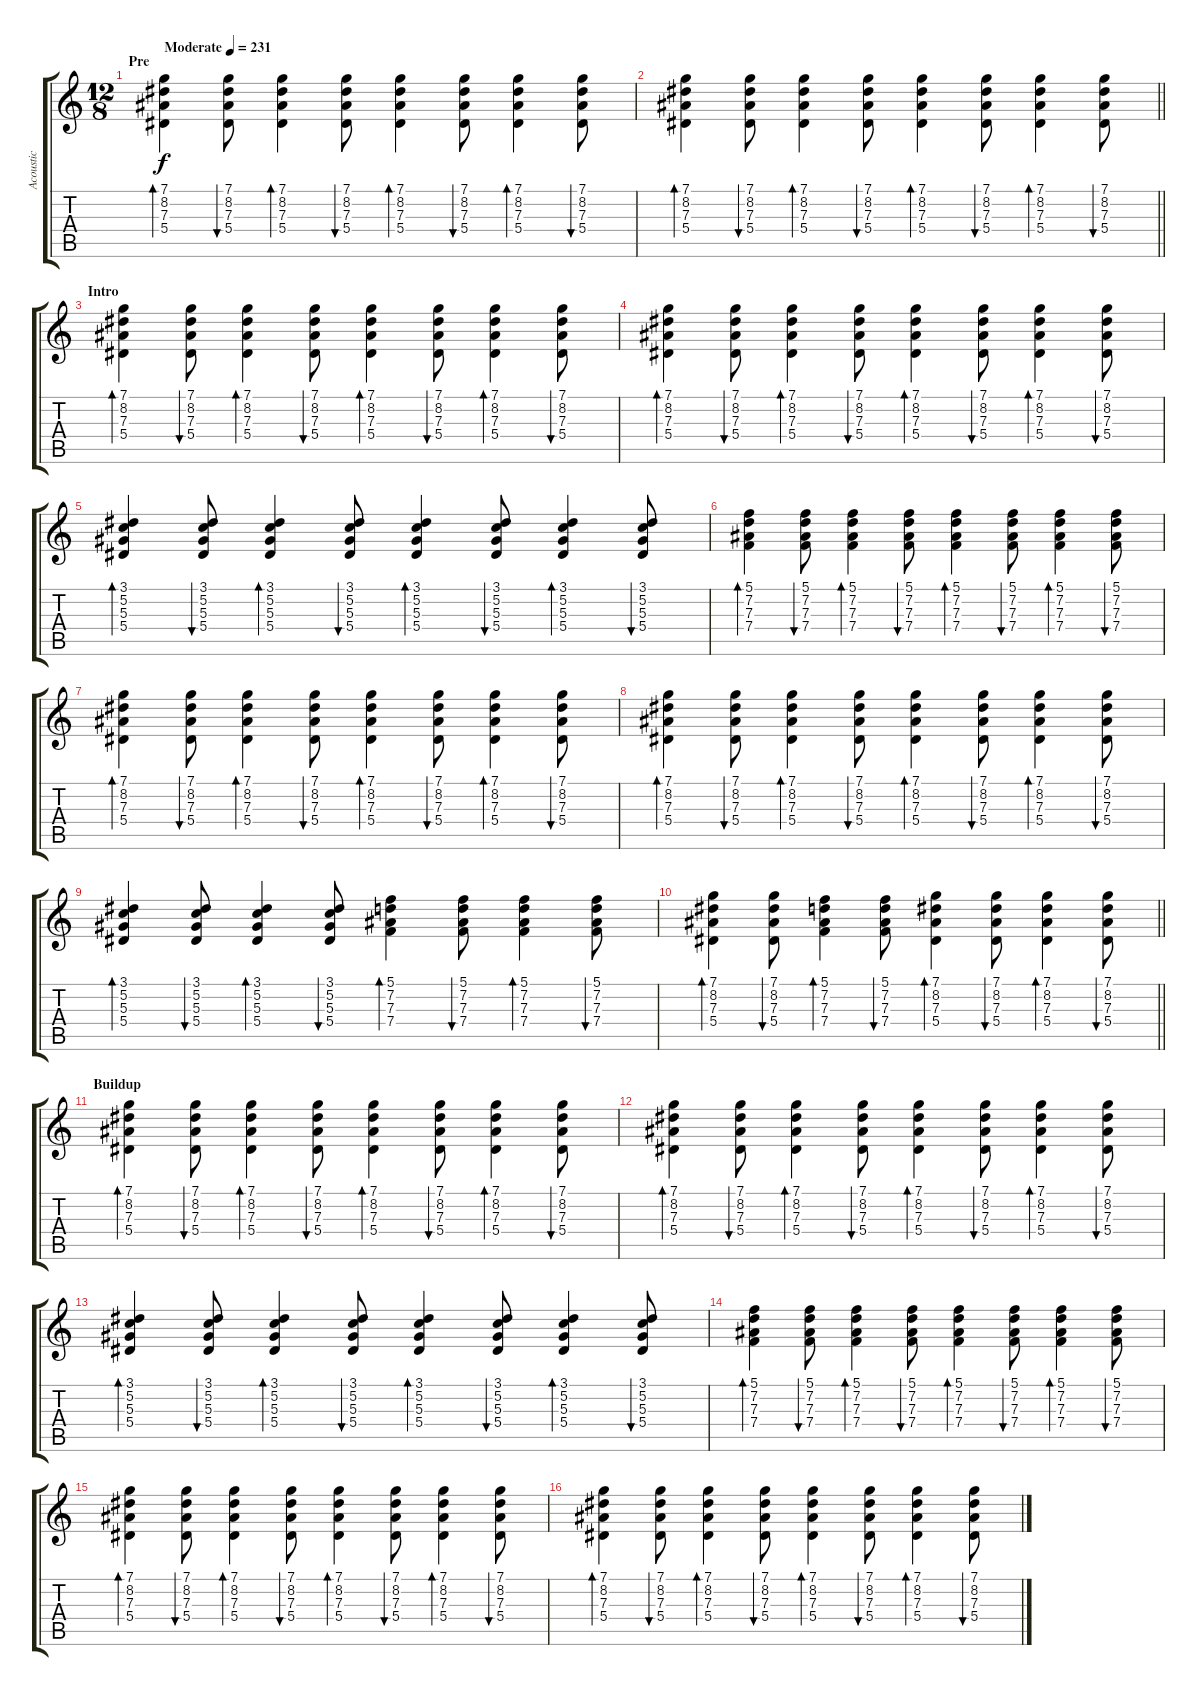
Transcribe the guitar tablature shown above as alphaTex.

\track ("Acoustic" "Acoustic") {instrument acousticguitarsteel}
\staff {score tabs}
\tuning (C4 G3 Eb3 Bb2 F2 C2) {hide}
\ts (12 8)
\section ("" "Pre")
\tempo (231 "Moderate")
\clef g2
\ks c
(7.1 8.2 7.3 5.4).4{bd 60 dy f instrument acousticguitarsteel} (7.1 8.2 7.3 5.4).8{bu 60} (7.1 8.2 7.3 5.4).4{bd 60} (7.1 8.2 7.3 5.4).8{bu 60} (7.1 8.2 7.3 5.4).4{bd 60} (7.1 8.2 7.3 5.4).8{bu 60} (7.1 8.2 7.3 5.4).4{bd 60} (7.1 8.2 7.3 5.4).8{bu 60} |
\barLineRight lightlight
(7.1 8.2 7.3 5.4).4{bd 60} (7.1 8.2 7.3 5.4).8{bu 60} (7.1 8.2 7.3 5.4).4{bd 60} (7.1 8.2 7.3 5.4).8{bu 60} (7.1 8.2 7.3 5.4).4{bd 60} (7.1 8.2 7.3 5.4).8{bu 60} (7.1 8.2 7.3 5.4).4{bd 60} (7.1 8.2 7.3 5.4).8{bu 60} |
\section ("" "Intro")
(7.1 8.2 7.3 5.4).4{bd 60} (7.1 8.2 7.3 5.4).8{bu 60} (7.1 8.2 7.3 5.4).4{bd 60} (7.1 8.2 7.3 5.4).8{bu 60} (7.1 8.2 7.3 5.4).4{bd 60} (7.1 8.2 7.3 5.4).8{bu 60} (7.1 8.2 7.3 5.4).4{bd 60} (7.1 8.2 7.3 5.4).8{bu 60} |
(7.1 8.2 7.3 5.4).4{bd 60} (7.1 8.2 7.3 5.4).8{bu 60} (7.1 8.2 7.3 5.4).4{bd 60} (7.1 8.2 7.3 5.4).8{bu 60} (7.1 8.2 7.3 5.4).4{bd 60} (7.1 8.2 7.3 5.4).8{bu 60} (7.1 8.2 7.3 5.4).4{bd 60} (7.1 8.2 7.3 5.4).8{bu 60} |
(3.1 5.2 5.3 5.4).4{bd 60} (3.1 5.2 5.3 5.4).8{bu 60} (3.1 5.2 5.3 5.4).4{bd 60} (3.1 5.2 5.3 5.4).8{bu 60} (3.1 5.2 5.3 5.4).4{bd 60} (3.1 5.2 5.3 5.4).8{bu 60} (3.1 5.2 5.3 5.4).4{bd 60} (3.1 5.2 5.3 5.4).8{bu 60} |
(5.1 7.2 7.3 7.4).4{bd 60} (5.1 7.2 7.3 7.4).8{bu 60} (5.1 7.2 7.3 7.4).4{bd 60} (5.1 7.2 7.3 7.4).8{bu 60} (5.1 7.2 7.3 7.4).4{bd 60} (5.1 7.2 7.3 7.4).8{bu 60} (5.1 7.2 7.3 7.4).4{bd 60} (5.1 7.2 7.3 7.4).8{bu 60} |
(7.1 8.2 7.3 5.4).4{bd 60} (7.1 8.2 7.3 5.4).8{bu 60} (7.1 8.2 7.3 5.4).4{bd 60} (7.1 8.2 7.3 5.4).8{bu 60} (7.1 8.2 7.3 5.4).4{bd 60} (7.1 8.2 7.3 5.4).8{bu 60} (7.1 8.2 7.3 5.4).4{bd 60} (7.1 8.2 7.3 5.4).8{bu 60} |
(7.1 8.2 7.3 5.4).4{bd 60} (7.1 8.2 7.3 5.4).8{bu 60} (7.1 8.2 7.3 5.4).4{bd 60} (7.1 8.2 7.3 5.4).8{bu 60} (7.1 8.2 7.3 5.4).4{bd 60} (7.1 8.2 7.3 5.4).8{bu 60} (7.1 8.2 7.3 5.4).4{bd 60} (7.1 8.2 7.3 5.4).8{bu 60} |
(3.1 5.2 5.3 5.4).4{bd 60} (3.1 5.2 5.3 5.4).8{bu 60} (3.1 5.2 5.3 5.4).4{bd 60} (3.1 5.2 5.3 5.4).8{bu 60} (5.1 7.2 7.3 7.4).4{bd 60} (5.1 7.2 7.3 7.4).8{bu 60} (5.1 7.2 7.3 7.4).4{bd 60} (5.1 7.2 7.3 7.4).8{bu 60} |
\barLineRight lightlight
(7.1 8.2 7.3 5.4).4{bd 60} (7.1 8.2 7.3 5.4).8{bu 60} (5.1 7.2 7.3 7.4).4{bd 60} (5.1 7.2 7.3 7.4).8{bu 60} (7.1 8.2 7.3 5.4).4{bd 60} (7.1 8.2 7.3 5.4).8{bu 60} (7.1 8.2 7.3 5.4).4{bd 60} (7.1 8.2 7.3 5.4).8{bu 60} |
\section ("" "Buildup")
(7.1 8.2 7.3 5.4).4{bd 60} (7.1 8.2 7.3 5.4).8{bu 60} (7.1 8.2 7.3 5.4).4{bd 60} (7.1 8.2 7.3 5.4).8{bu 60} (7.1 8.2 7.3 5.4).4{bd 60} (7.1 8.2 7.3 5.4).8{bu 60} (7.1 8.2 7.3 5.4).4{bd 60} (7.1 8.2 7.3 5.4).8{bu 60} |
(7.1 8.2 7.3 5.4).4{bd 60} (7.1 8.2 7.3 5.4).8{bu 60} (7.1 8.2 7.3 5.4).4{bd 60} (7.1 8.2 7.3 5.4).8{bu 60} (7.1 8.2 7.3 5.4).4{bd 60} (7.1 8.2 7.3 5.4).8{bu 60} (7.1 8.2 7.3 5.4).4{bd 60} (7.1 8.2 7.3 5.4).8{bu 60} |
(3.1 5.2 5.3 5.4).4{bd 60} (3.1 5.2 5.3 5.4).8{bu 60} (3.1 5.2 5.3 5.4).4{bd 60} (3.1 5.2 5.3 5.4).8{bu 60} (3.1 5.2 5.3 5.4).4{bd 60} (3.1 5.2 5.3 5.4).8{bu 60} (3.1 5.2 5.3 5.4).4{bd 60} (3.1 5.2 5.3 5.4).8{bu 60} |
(5.1 7.2 7.3 7.4).4{bd 60} (5.1 7.2 7.3 7.4).8{bu 60} (5.1 7.2 7.3 7.4).4{bd 60} (5.1 7.2 7.3 7.4).8{bu 60} (5.1 7.2 7.3 7.4).4{bd 60} (5.1 7.2 7.3 7.4).8{bu 60} (5.1 7.2 7.3 7.4).4{bd 60} (5.1 7.2 7.3 7.4).8{bu 60} |
(7.1 8.2 7.3 5.4).4{bd 60} (7.1 8.2 7.3 5.4).8{bu 60} (7.1 8.2 7.3 5.4).4{bd 60} (7.1 8.2 7.3 5.4).8{bu 60} (7.1 8.2 7.3 5.4).4{bd 60} (7.1 8.2 7.3 5.4).8{bu 60} (7.1 8.2 7.3 5.4).4{bd 60} (7.1 8.2 7.3 5.4).8{bu 60} |
(7.1 8.2 7.3 5.4).4{bd 60} (7.1 8.2 7.3 5.4).8{bu 60} (7.1 8.2 7.3 5.4).4{bd 60} (7.1 8.2 7.3 5.4).8{bu 60} (7.1 8.2 7.3 5.4).4{bd 60} (7.1 8.2 7.3 5.4).8{bu 60} (7.1 8.2 7.3 5.4).4{bd 60} (7.1 8.2 7.3 5.4).8{bu 60}
